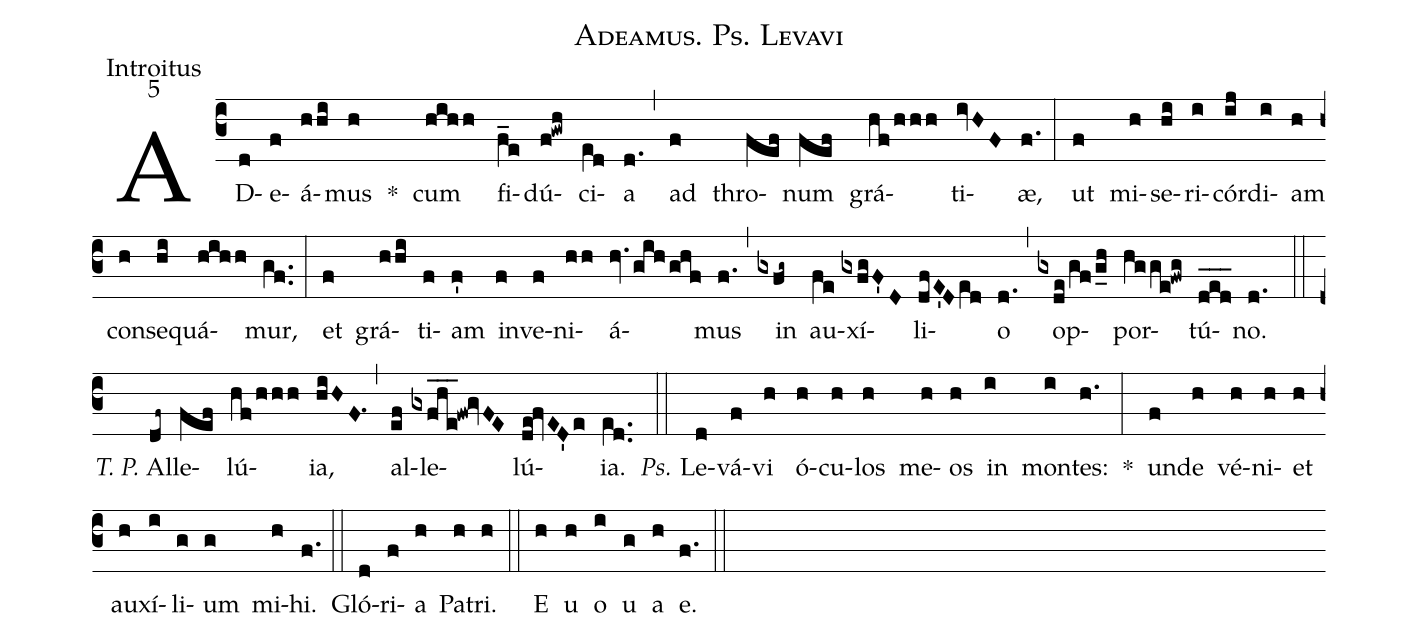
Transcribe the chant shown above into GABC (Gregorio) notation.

name: Adeamus. Ps. Levavi;
office-part: Introitus;
mode: 5;
%%
(c3) AD(d)e(f)á(hhi)mus(h) *() cum(hihh) fi(f_e)dú(f!gwh)ci(e[ll:1]d)a(d.) (,) ad(f) thro(fef)num(fef) grá(hf/hhh)ti(ivHF)æ,(f.) (:)
ut(f) mi(h)se(hi)ri(i)cór(ij)di(i)am(h) con(h)se(hi)quá(hihh)mur,(gf..) (:)
et(f) grá(hhi)ti(f)am(f') in(f)ve(f)ni(hh)á(hv.gihghf)mus(f.) (,) in(gxfg~) au(fe)xí(gxfgF'D)li(dfE'De[ll:1]d)o(d.) (,) op(gxde/gf/g_h)por(hgge!fwg)tú(d_e_d_)no.(d.) (::)
<i>T. P.</i> Al(df~)le(fef)lú(hf/hhh)ia,(hiHF.1) (,) al(ef)le(gxfhe___!fw!gvFE)lú(de!fvED'e)ia.(e[ll:1]d..) (::)
<i>Ps.</i> Le(d)vá(f)vi(h) ó(h)cu(h)los(h) me(h)os(h) in(i) mon(i)tes:(h.) *(:)
un(f)de(h) vé(h)ni(h)et(h) au(h)xí(i)li(g)um(g) mi(h)hi.(f.) (::)
Gló(d)ri(f)a(h) Pa(h)tri.(h) (::)
<eu>E(h) u(h) o(i) u(g) a(h) e.</eu>(f.) (::)
